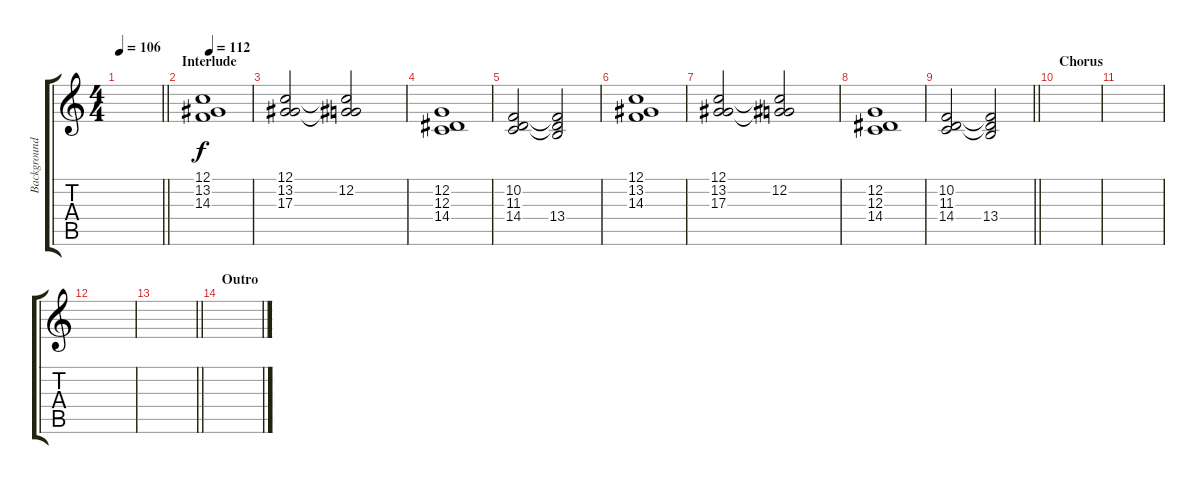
\track ("Background" "Background") {instrument choiraahs}
\staff {score tabs}
\tuning (C4 G3 Eb3 Bb2 F2 C2) {hide}
\ts (4 4)
\tempo 106
\clef g2
\barLineRight lightlight
\ks c
|
\section ("" "Interlude")
\tempo 112
(12.1 13.2 14.3).1 |
(12.1 13.2 17.3).2 (12.1{t} 12.2 17.3{t}).2 |
(12.2 12.3 14.4).1 |
(10.2 11.3 14.4).2 (10.2{t} 11.3{t} 13.4).2 |
(12.1 13.2 14.3).1 |
(12.1 13.2 17.3).2 (12.1{t} 12.2 17.3{t}).2 |
(12.2 12.3 14.4).1 |
\barLineRight lightlight
(10.2 11.3 14.4).2 (10.2{t} 11.3{t} 13.4).2 |
\section ("" "Chorus")
|
|
|
\barLineRight lightlight
|
\section ("" "Outro")
